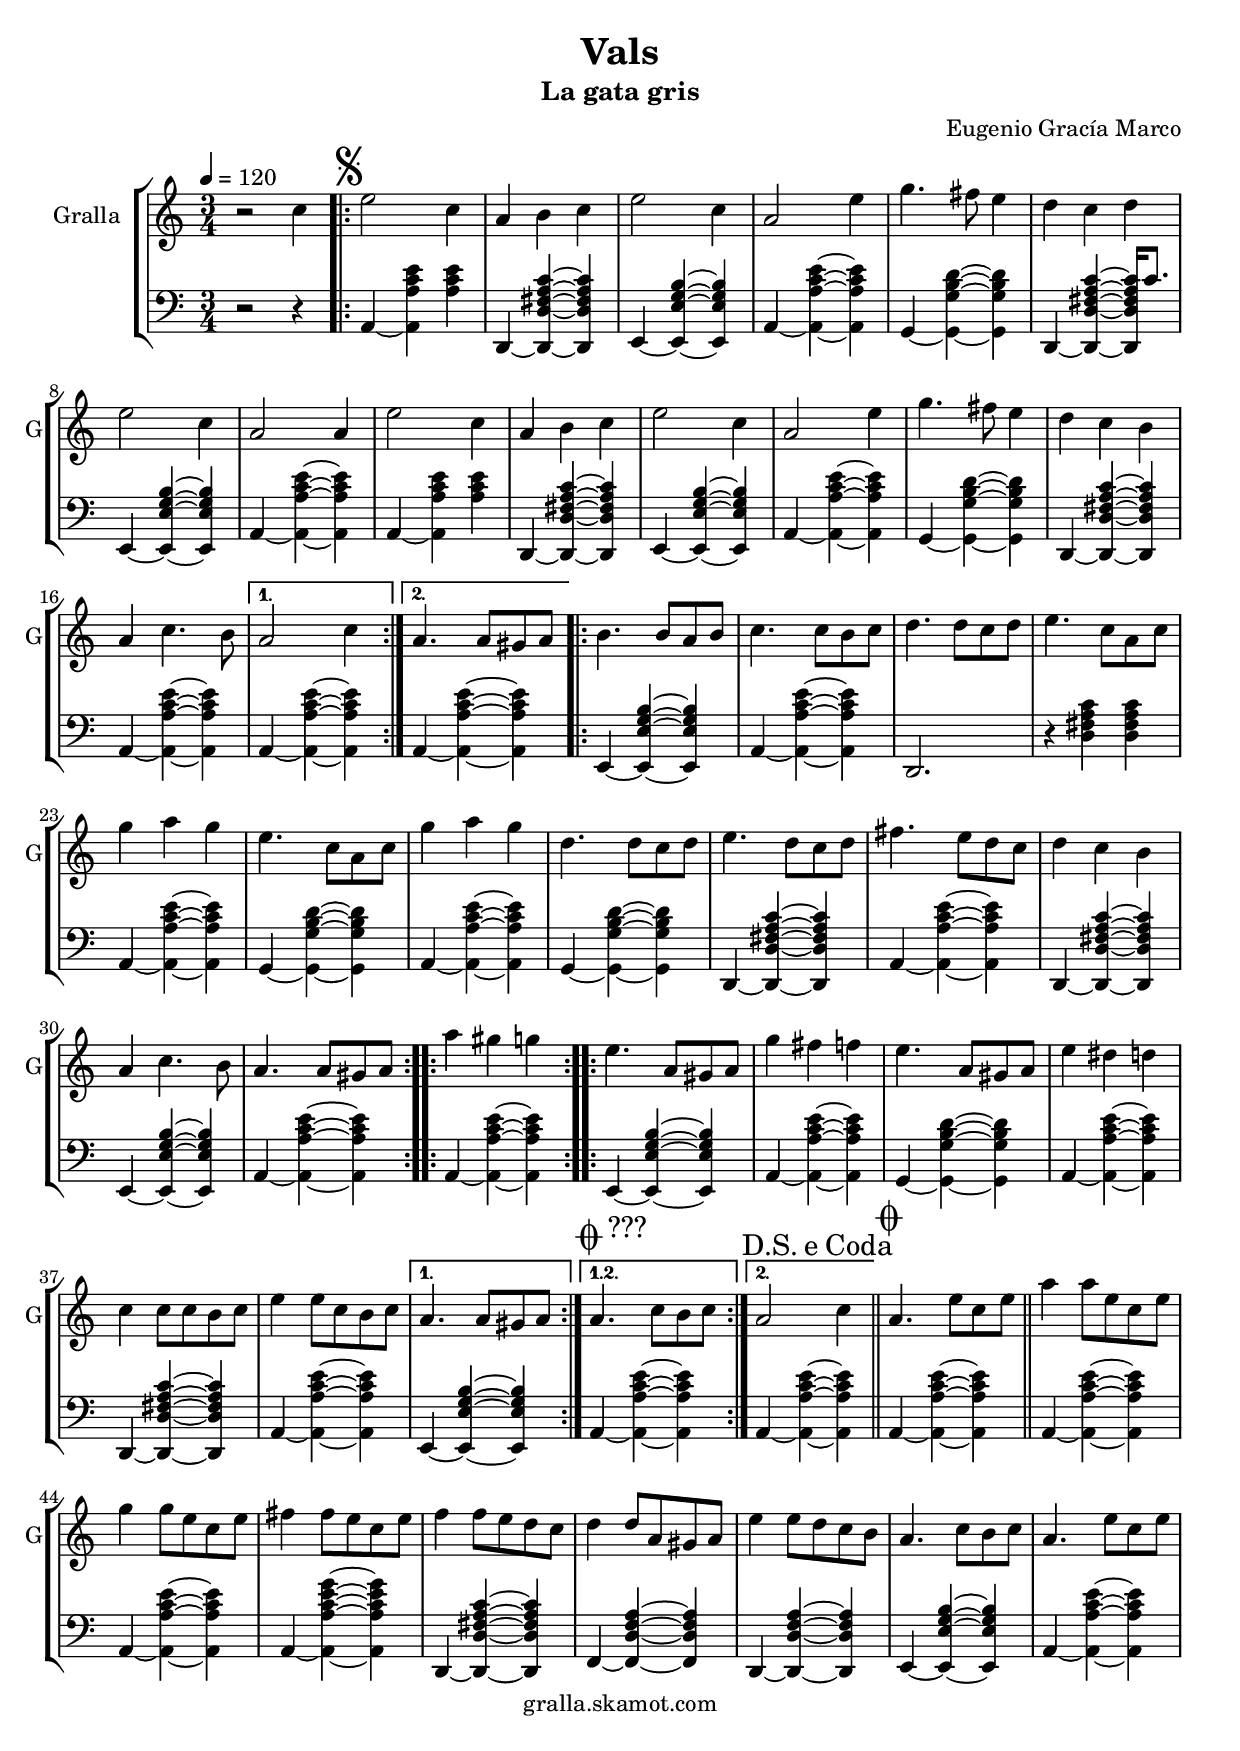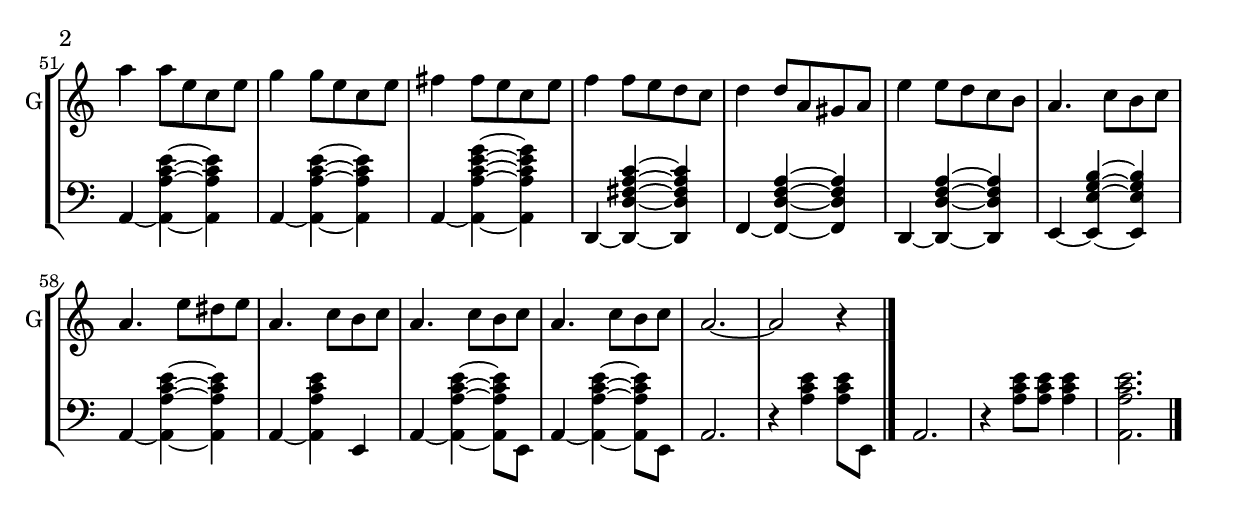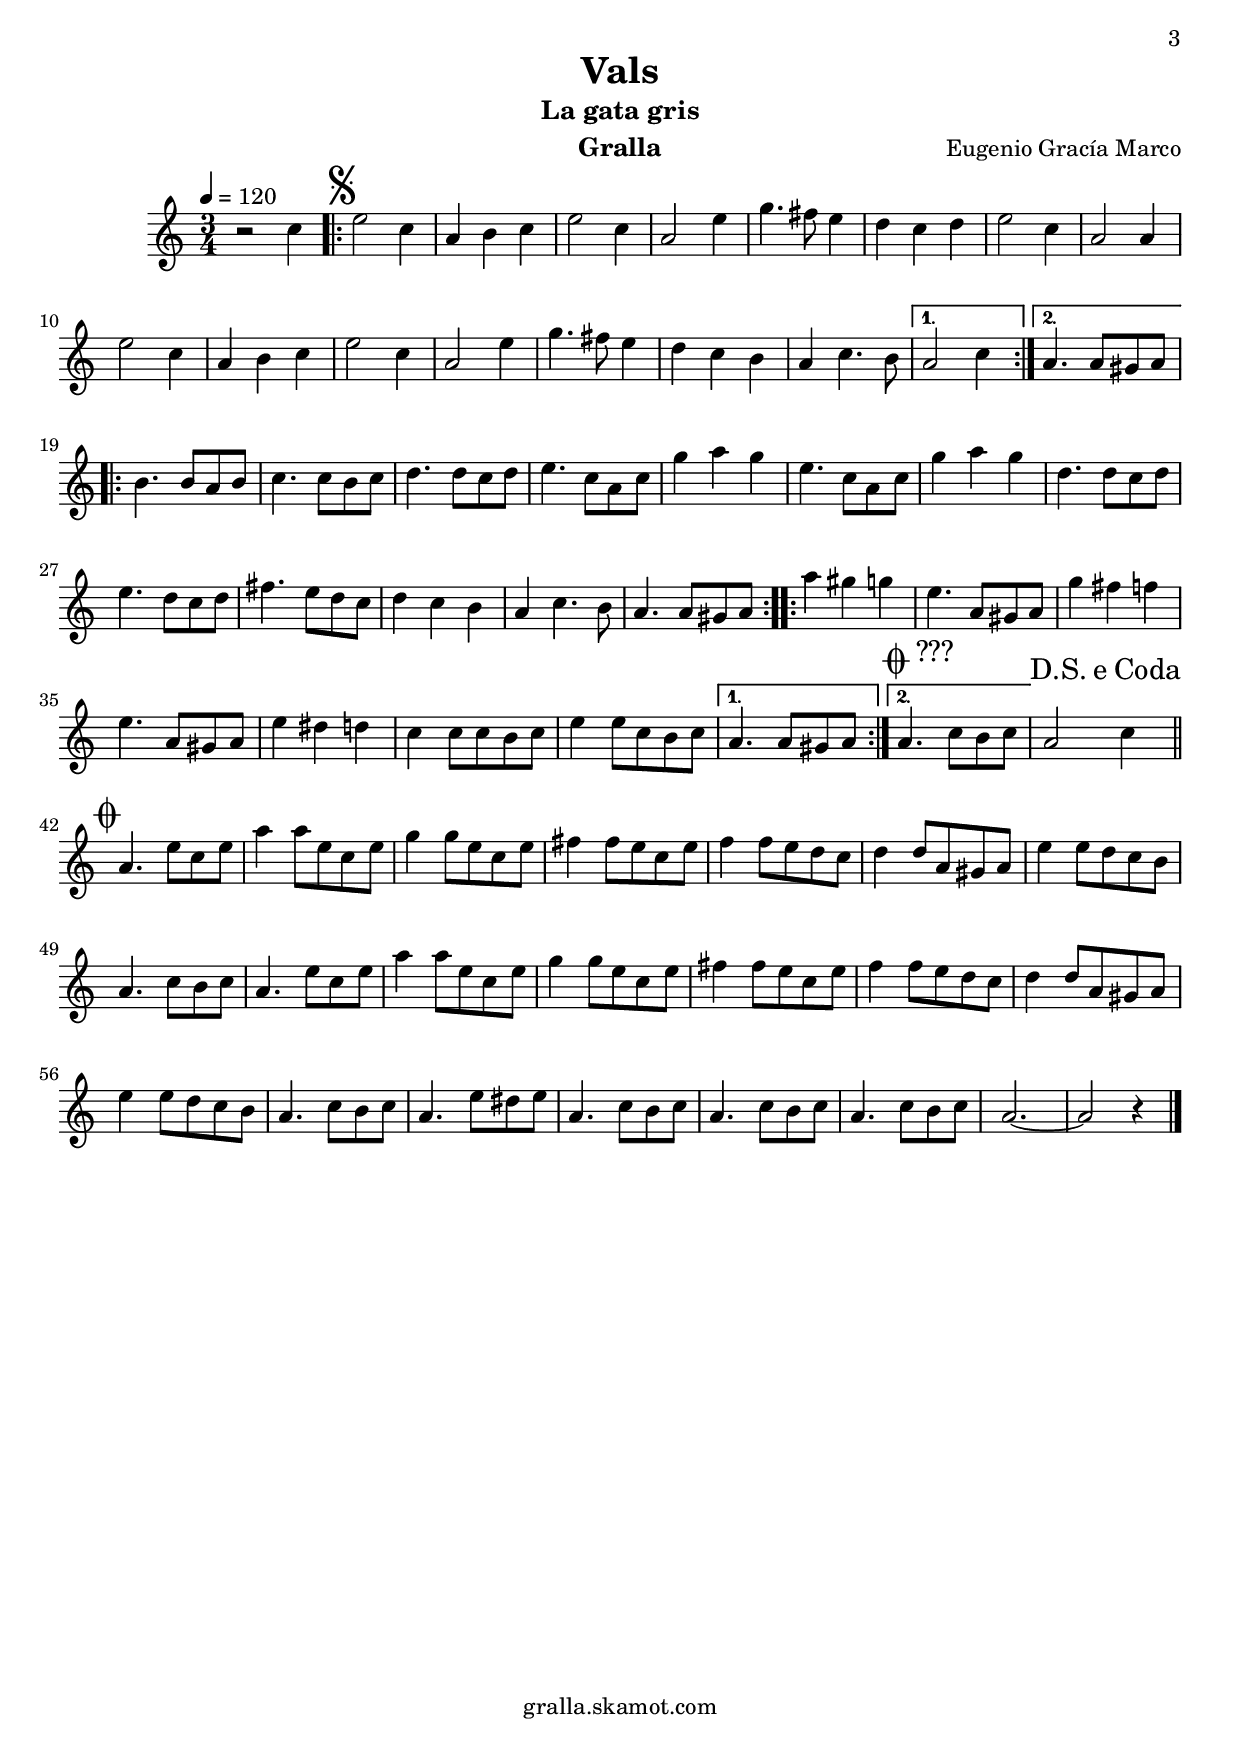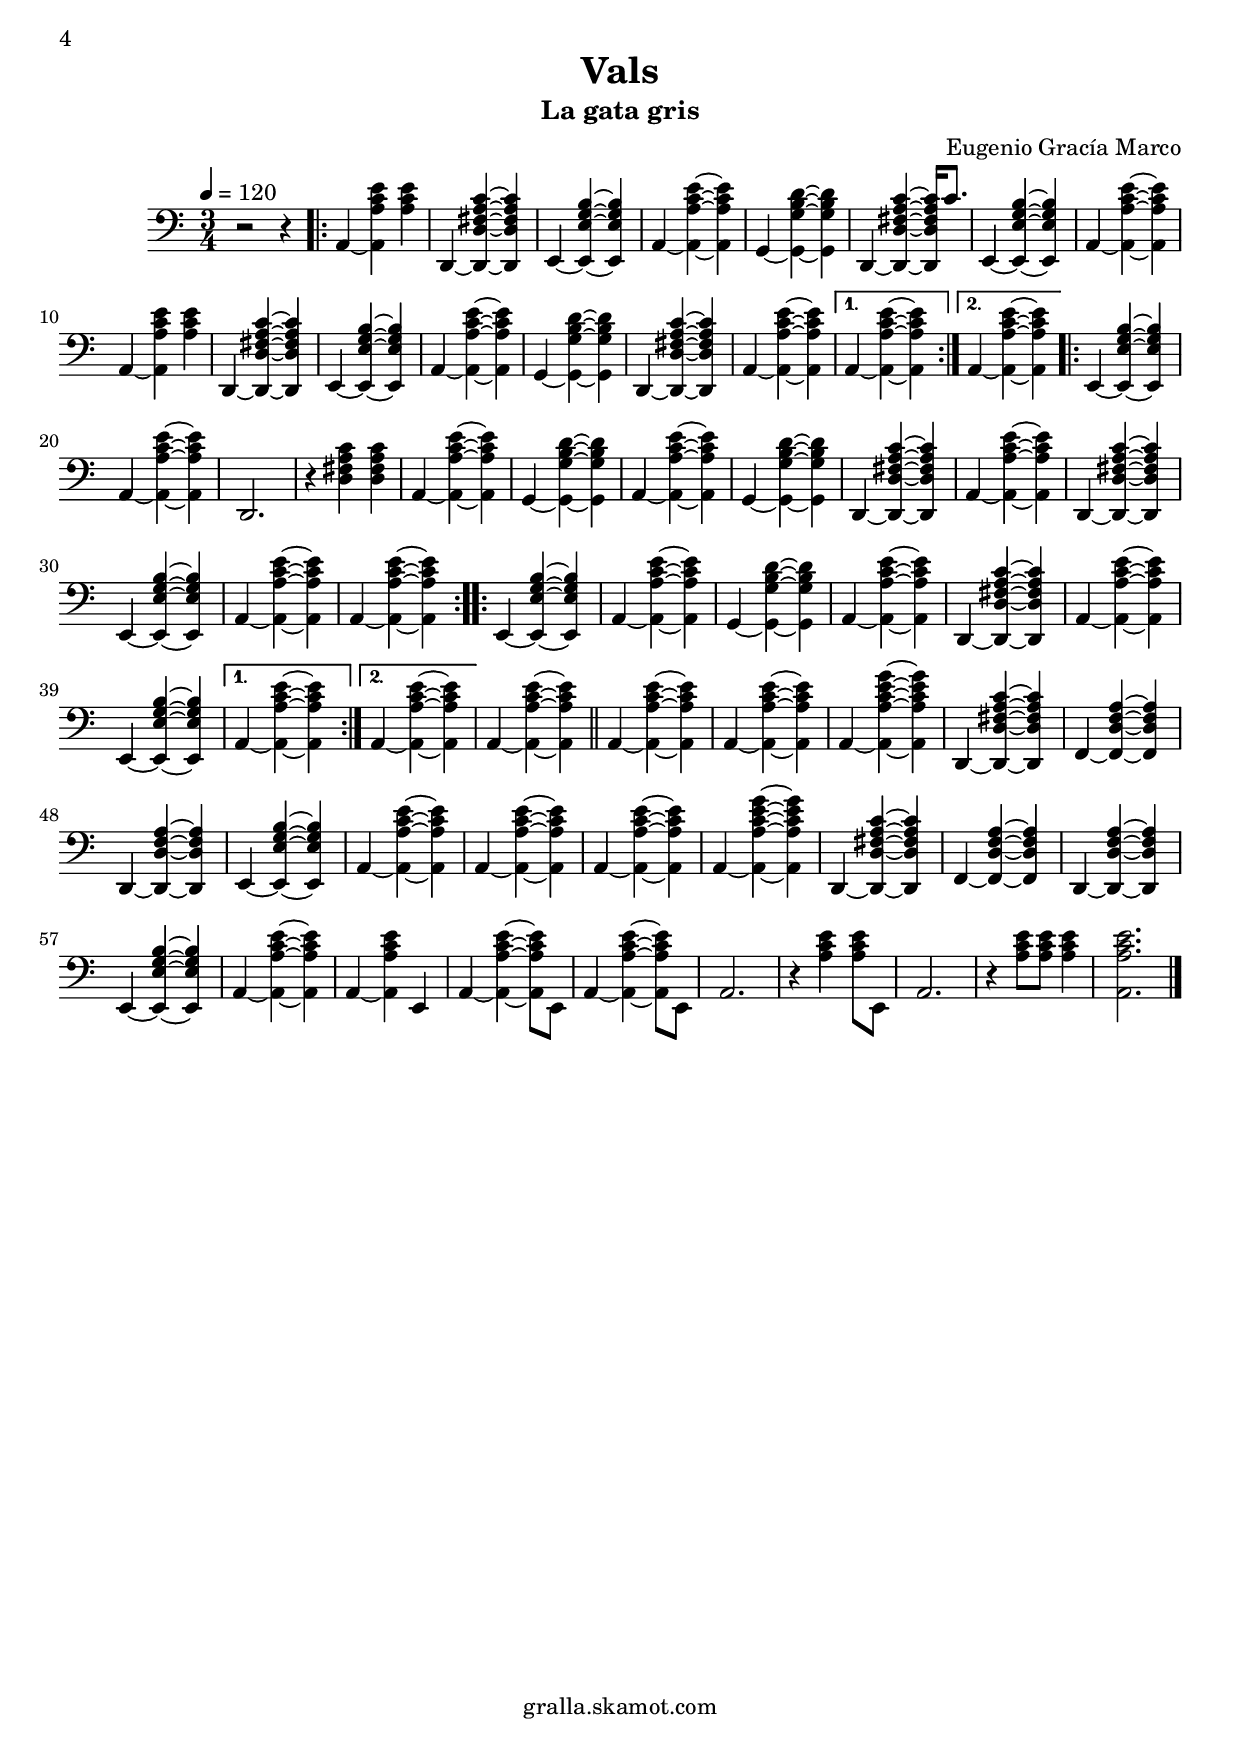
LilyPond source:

\version "2.16.2"

\header {
  dedication=""
  title="Vals"
  subtitle="La gata gris"
  subsubtitle=""
  poet=""
  meter=""
  piece=""
  composer="Eugenio Gracía Marco"
  arranger=""
  opus=""
  instrument=""
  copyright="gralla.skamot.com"
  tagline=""
}

liniaroAa =
\relative c''
{
  \tempo 4=120
  \clef treble
  \key c \major
  \time 3/4
  r2 c4  |
  \repeat volta 2 { \mark \markup {\musicglyph #"scripts.segno"} e2 c4  |
  a4 b c  |
  e2 c4  |
  %05
  a2 e'4  |
  g4. fis8 e4  |
  d4 c d  |
  e2 c4  |
  a2 a4  |
  %10
  e'2 c4  |
  a4 b c  |
  e2 c4  |
  a2 e'4  |
  g4. fis8 e4  |
  %15
  d4 c b  |
  a4 c4. b8 }
  \alternative { { a2 c4 }
  { a4. a8 gis a } }
  \repeat volta 2 { b4. b8 a b  |
  %20
  c4. c8 b c  |
  d4. d8 c d  |
  e4. c8 a c  |
  g'4 a g  |
  e4. c8 a c  |
  %25
  g'4 a g  |
  d4. d8 c d  |
  e4. d8 c d  |
  fis4. e8 d c  |
  d4 c b  |
  %30
  a4 c4. b8  |
  a4. a8 gis a  | }
  \repeat volta 2 { a'4 gis g  |
  e4. a,8 gis a  |
  g'4 fis f  |
  %35
  e4. a,8 gis a  |
  e'4 dis d  |
  c4 c8 c b c  |
  e4 e8 c b c }
  \alternative { { a4. a8 gis a }
  %40
  { \mark \markup {\musicglyph #"scripts.coda" ???} a4. c8 b c } }
  \mark \markup {D.S. e Coda} a2 c4  \bar "||"
  \mark \markup {\musicglyph #"scripts.coda"} a4. e'8 c e  |
  a4 a8 e c e  |
  g4 g8 e c e  |
  %45
  fis4 fis8 e c e  |
  f4 f8 e d c  |
  d4 d8 a gis a  |
  e'4 e8 d c b  |
  a4. c8 b c  |
  %50
  a4. e'8 c e  |
  a4 a8 e c e  |
  g4 g8 e c e  |
  fis4 fis8 e c e  |
  f4 f8 e d c  |
  %55
  d4 d8 a gis a  |
  e'4 e8 d c b  |
  a4. c8 b c  |
  a4. e'8 dis e  |
  a,4. c8 b c  |
  %60
  a4. c8 b c  |
  a4. c8 b c  |
  a2. ~  |
  a2 r4  \bar "|."
}

liniaroAb =
\relative a,
{
  \tempo 4=120
  \clef bass
  \key c \major
  \time 3/4
  r2 r4  |
  \repeat volta 2 { a4 ~ <a a' c e> <a' c e>  |
  d,,4 ~ <d d' fis a c> ~ <d d' fis a c>  |
  e4 ~ <e e' g b> ~ <e e' g b>  |
  %05
  a4 ~ <a a' c e> ~ <a a' c e>  |
  g4 ~ <g g' b d> ~ <g g' b d>  |
  d4 ~ <d d' fis a c> ~ <d d' fis a c>16 c''8.  |
  e,,4 ~ <e e' g b> ~ <e e' g b>  |
  a4 ~ <a a' c e> ~ <a a' c e>  |
  %10
  a4 ~ <a a' c e> <a' c e>  |
  d,,4 ~ <d d' fis a c> ~ <d d' fis a c>  |
  e4 ~ <e e' g b> ~ <e e' g b>  |
  a4 ~ <a a' c e> ~ <a a' c e>  |
  g4 ~ <g g' b d> ~ <g g' b d>  |
  %15
  d4 ~ <d d' fis a c> ~ <d d' fis a c>  |
  a'4 ~ <a a' c e> ~ <a a' c e> }
  \alternative { { a4 ~ <a a' c e> ~ <a a' c e> }
  { a4 ~ <a a' c e> ~ <a a' c e> } }
  \repeat volta 2 { e4 ~ <e e' g b> ~ <e e' g b>  |
  %20
  a4 ~ <a a' c e> ~ <a a' c e>  |
  d,2. r4 <d' fis a c> <d fis a c>  | % troigo!
  a4 ~ <a a' c e> ~ <a a' c e>  |
  g4 ~ <g g' b d> ~ <g g' b d>  |
  a4 ~ <a a' c e> ~ <a a' c e>  |
  %25
  g4 ~ <g g' b d> ~ <g g' b d>  |
  d4 ~ <d d' fis a c> ~ <d d' fis a c>  |
  a'4 ~ <a a' c e> ~ <a a' c e>  |
  d,4 ~ <d d' fis a c> ~ <d d' fis a c>  |
  e4 ~ <e e' g b> ~ <e e' g b>  |
  %30
  a4 ~ <a a' c e> ~ <a a' c e>  |
  a4 ~ <a a' c e> ~ <a a' c e>  | }
  \repeat volta 2 { e4 ~ <e e' g b> ~ <e e' g b>  |
  a4 ~ <a a' c e> ~ <a a' c e>  |
  g4 ~ <g g' b d> ~ <g g' b d>  |
  %35
  a4 ~ <a a' c e> ~ <a a' c e>  |
  d,4 ~ <d d' fis a c> ~ <d d' fis a c>  |
  a'4 ~ <a a' c e> ~ <a a' c e>  |
  e4 ~ <e e' g b> ~ <e e' g b> }
  \alternative { { a4 ~ <a a' c e> ~ <a a' c e> }
  %40
  { a4 ~ <a a' c e> ~ <a a' c e> } }
  a4 ~ <a a' c e> ~ <a a' c e>  \bar "||"
  a4 ~ <a a' c e> ~ <a a' c e>  |
  a4 ~ <a a' c e> ~ <a a' c e>  |
  a4 ~ <a a' c e g> ~ <a a' c e g>  |
  %45
  d,4 ~ <d d' fis a c> ~ <d d' fis a c>  |
  f4 ~ <f d' f a> ~ <f d' f a>  |
  d4 ~ <d d' f a> ~ <d d' f a>  |
  e4 ~ <e e' g b> ~ <e e' g b>  |
  a4 ~ <a a' c e> ~ <a a' c e>  |
  %50
  a4 ~ <a a' c e> ~ <a a' c e>  |
  a4 ~ <a a' c e> ~ <a a' c e>  |
  a4 ~ <a a' c e g> ~ <a a' c e g>  |
  d,4 ~ <d d' fis a c> ~ <d d' fis a c>  |
  f4 ~ <f d' f a> ~ <f d' f a>  |
  %55
  d4 ~ <d d' f a> ~ <d d' f a>  |
  e4 ~ <e e' g b> ~ <e e' g b>  |
  a4 ~ <a a' c e> ~ <a a' c e>  |
  a4 ~ <a a' c e> e  |
  a4 ~ <a a' c e> ~ <a a' c e>8 e  |
  %60
  a4 ~ <a a' c e> ~ <a a' c e>8 e  |
  a2. r4 <a' c e> <a c e>8 e,  | % troigo!
  a2. r4 <a' c e>8 <a c e> <a c e>4  | % troigo!
  <a, a' c e>2.  \bar "|."
}

\bookpart {
  \score {
    \new StaffGroup {
      \override Score.RehearsalMark #'self-alignment-X = #LEFT
      <<
        \new Staff \with {instrumentName = #"Gralla" shortInstrumentName = #"G"} \liniaroAa
        \new Staff \with {instrumentName = #"" shortInstrumentName = #" "} \liniaroAb
      >>
    }
    \layout {}
  }
  \score { \unfoldRepeats
    \new StaffGroup {
      \override Score.RehearsalMark #'self-alignment-X = #LEFT
      <<
        \new Staff \with {instrumentName = #"Gralla" shortInstrumentName = #"G"} \liniaroAa
        \new Staff \with {instrumentName = #"" shortInstrumentName = #" "} \liniaroAb
      >>
    }
    \midi {
      \set Staff.midiInstrument = "oboe"
      \set DrumStaff.midiInstrument = "drums"
    }
  }
}

\bookpart {
  \header {instrument="Gralla"}
  \score {
    \new StaffGroup {
      \override Score.RehearsalMark #'self-alignment-X = #LEFT
      <<
        \new Staff \liniaroAa
      >>
    }
    \layout {}
  }
  \score { \unfoldRepeats
    \new StaffGroup {
      \override Score.RehearsalMark #'self-alignment-X = #LEFT
      <<
        \new Staff \liniaroAa
      >>
    }
    \midi {
      \set Staff.midiInstrument = "oboe"
      \set DrumStaff.midiInstrument = "drums"
    }
  }
}

\bookpart {
  \header {instrument=""}
  \score {
    \new StaffGroup {
      \override Score.RehearsalMark #'self-alignment-X = #LEFT
      <<
        \new Staff \liniaroAb
      >>
    }
    \layout {}
  }
  \score { \unfoldRepeats
    \new StaffGroup {
      \override Score.RehearsalMark #'self-alignment-X = #LEFT
      <<
        \new Staff \liniaroAb
      >>
    }
    \midi {
      \set Staff.midiInstrument = "oboe"
      \set DrumStaff.midiInstrument = "drums"
    }
  }
}

